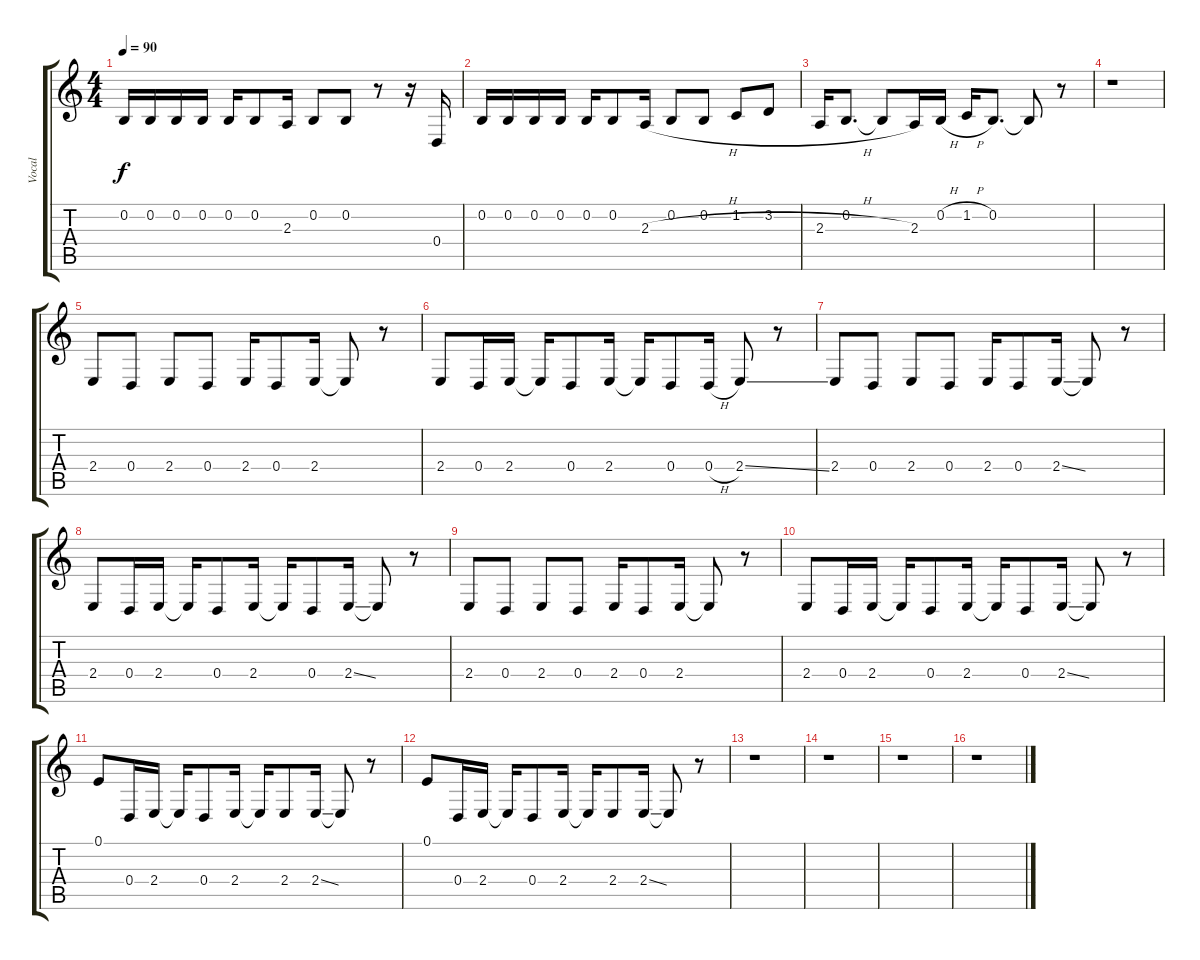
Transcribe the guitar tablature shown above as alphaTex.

\track ("Vocal" "Vocal") {instrument lead6voice}
\staff {score tabs}
\tuning (E4 B3 G3 D3 A2 E2) {hide}
\ts (4 4)
\tempo 90
\clef g2
\ks c
0.2.16{dy f} 0.2.16 0.2.16 0.2.16 0.2.16 0.2.8 2.3.16 0.2.8 0.2.8 r.8 r.16 0.4.16 |
0.2.16 0.2.16 0.2.16 0.2.16 0.2.16 0.2.8 2.3{h}.16 0.2.8 0.2.8 1.2.8 3.2.8 |
2.3{h}.16 0.2.8{d} 0.2{t}.8 2.3.16 0.2{h}.16 1.2{h}.16 0.2.8{d} 0.2{t}.8 r.8 |
r.1 |
2.4.8 0.4.8 2.4.8 0.4.8 2.4.16 0.4.8 2.4.16 2.4{t}.8 r.8 |
2.4.8 0.4.16 2.4.16 2.4{t}.16 0.4.8 2.4.16 2.4{t}.16 0.4.8 0.4{h}.16 2.4{ss}.8 r.8 |
2.4.8 0.4.8 2.4.8 0.4.8 2.4.16 0.4.8 2.4{ss}.16 2.4{t}.8 r.8 |
2.4.8 0.4.16 2.4.16 2.4{t}.16 0.4.8 2.4.16 2.4{t}.16 0.4.8 2.4{ss}.16 2.4{t}.8 r.8 |
2.4.8 0.4.8 2.4.8 0.4.8 2.4.16 0.4.8 2.4.16 2.4{t}.8 r.8 |
2.4.8 0.4.16 2.4.16 2.4{t}.16 0.4.8 2.4.16 2.4{t}.16 0.4.8 2.4{ss}.16 2.4{t}.8 r.8 |
0.1.8 0.4.16 2.4.16 2.4{t}.16 0.4.8 2.4.16 2.4{t}.16 2.4.8 2.4{ss}.16 2.4{t}.8 r.8 |
0.1.8 0.4.16 2.4.16 2.4{t}.16 0.4.8 2.4.16 2.4{t}.16 2.4.8 2.4{ss}.16 2.4{t}.8 r.8 |
r.1 |
r.1 |
r.1 |
r.1
